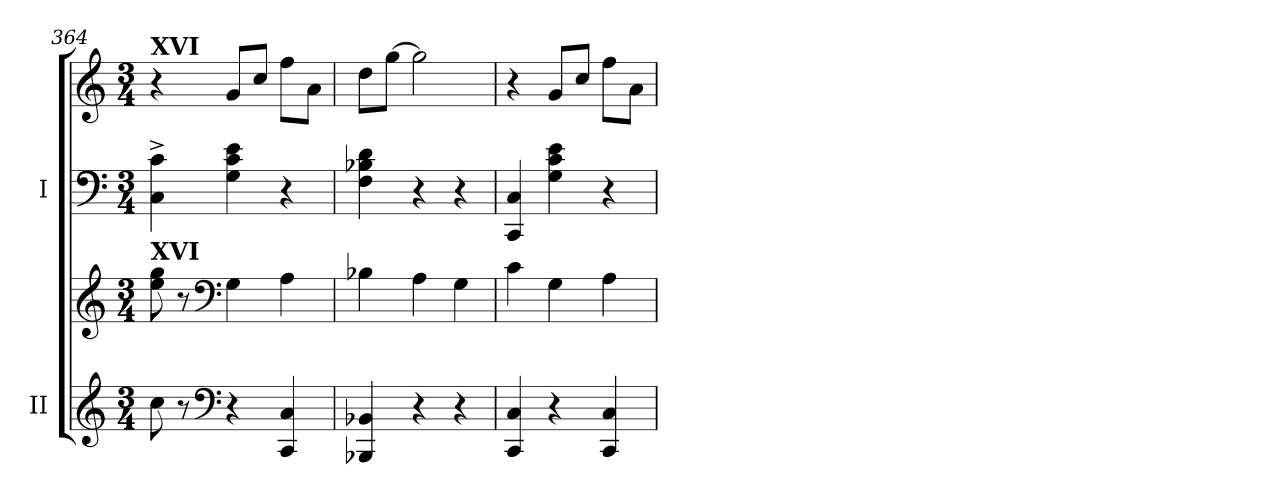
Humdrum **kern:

**kern	**kern	**kern	**kern
*part2	*part2	*part1	*part1
*staff4	*staff3	*staff2	*staff1
*I"II	*	*I"I	*
*I'II	*	*I'I	*
*clefG2	*clefG2	*clefF4	*clefG2
*k[]	*k[]	*k[]	*k[]
*a:	*a:	*a:	*a:
*M3/4	*M3/4	*M3/4	*M3/4
=364	=364	=364	=364
!	!	!	!LO:TX:a:B:t=XVI
!	!LO:TX:a:B:t=XVI	!	!
8cc\	8ee\ 8gg\	4C\^ 4c\^	4r
8r	8r	.	.
*clefF4	*clefF4	*	*
4r	4G\	4G\ 4c\ 4e\	8g/L
.	.	.	8cc/J
4CC/ 4C/	4A\	4r	8ff\L
.	.	.	8a\J
=365	=365	=365	=365
4BBB-X/ 4BB-X/	4B-X\	4F\ 4B-X\ 4d\	8dd\L
.	.	.	[8gg\J
4r	4A\	4r	2gg\]
4r	4G\	4r	.
=366	=366	=366	=366
4CC/ 4C/	4c\	4CC/ 4C/	4r
4r	4G\	4G\ 4c\ 4e\	8g/L
.	.	.	8cc/J
4CC/ 4C/	4A\	4r	8ff\L
.	.	.	8a\J
=	=	=	=
*-	*-	*-	*-
